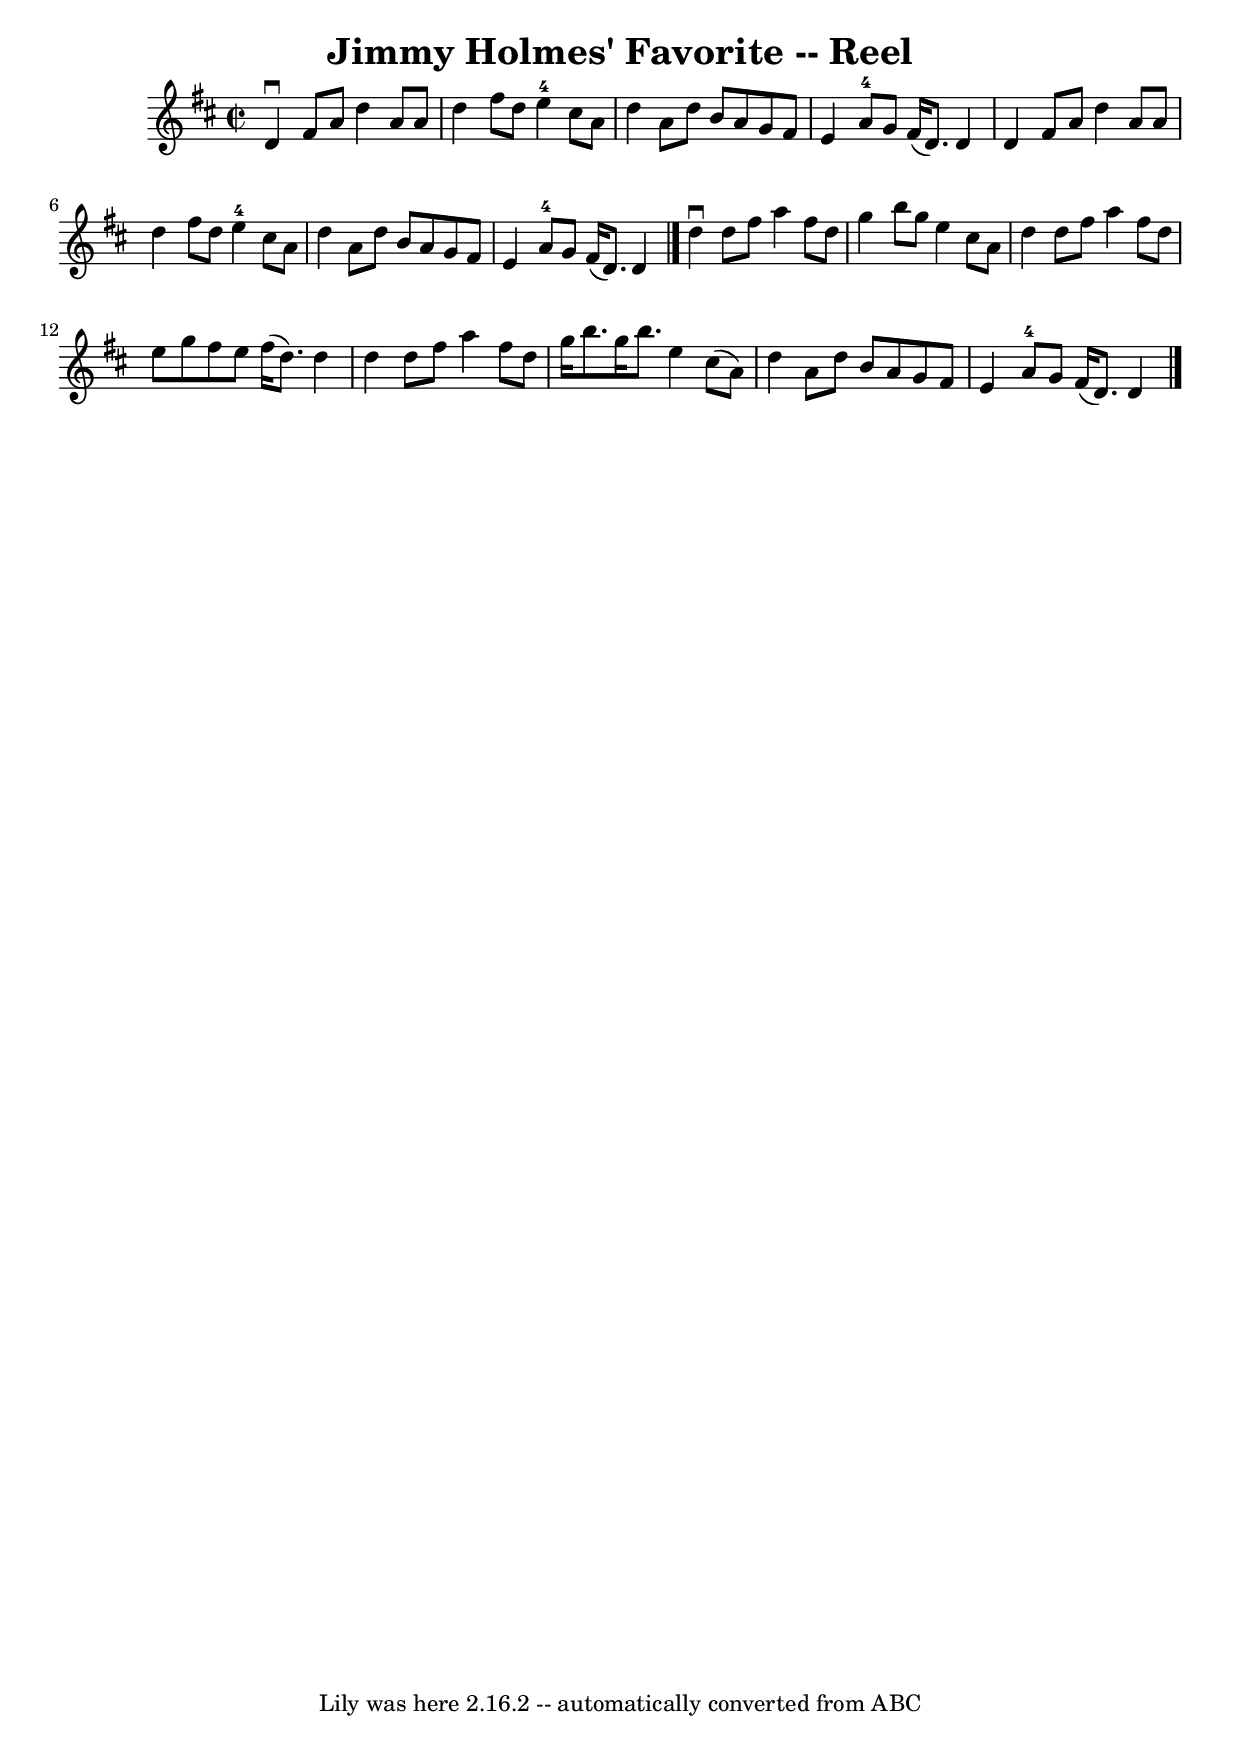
\version "2.16.2"
\include "Mammoth.ily"
\header {
  %% book = "Ryan's Mammoth Collection"
  crossRefNumber = "1"
  footnotes = "\\\\349"
  origin = "SCOTCH"
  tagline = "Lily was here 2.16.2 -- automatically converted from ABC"
  title = "Jimmy Holmes' Favorite -- Reel"

}
voicedefault =  {


  \override Staff.TimeSignature #'style = #'C
  \time 2/2 
  \key d \major
  d'4^\downbow fis'8 a'8 d''4 a'8 a'8   
  |
  d''4 fis''8 d''8 e''4-4 cis''8 a'8    |
  
  d''4 a'8 d''8 b'8 a'8 g'8 fis'8    |
  e'4 a'8-4 
  g'8 fis'16 (d'8.) d'4    |
  d'4 fis'8 a'8 d''4  
  a'8 a'8    |
  d''4 fis''8 d''8 e''4-4 cis''8    
  a'8    |
  d''4 a'8 d''8 b'8 a'8 g'8 fis'8    |
  
  e'4 a'8-4 g'8 fis'16 (d'8.) d'4    \bar "|." d''4^\downbow d''8 fis''8 a''4 fis''8 d''8    |
  g''4 b''8 
  g''8 e''4 cis''8 a'8    |
  d''4 d''8 fis''8 a''4   
  fis''8 d''8    |
  e''8 g''8 fis''8 e''8 fis''16 (
  d''8.) d''4    |
  d''4 d''8 fis''8 a''4 fis''8    
  d''8    |
  g''16 b''8. g''16 b''8. e''4 cis''8 (a'8  -)   |
  d''4 a'8 d''8 b'8 a'8 g'8 fis'8    |
  
  e'4 a'8-4 g'8 fis'16 (d'8.) d'4    \bar "|."   

}

\score{
  <<

    \context Staff="default"
    {
      \voicedefault 
      
    }

  >>
  \layout {
    
  }
  \midi {
  }

}
